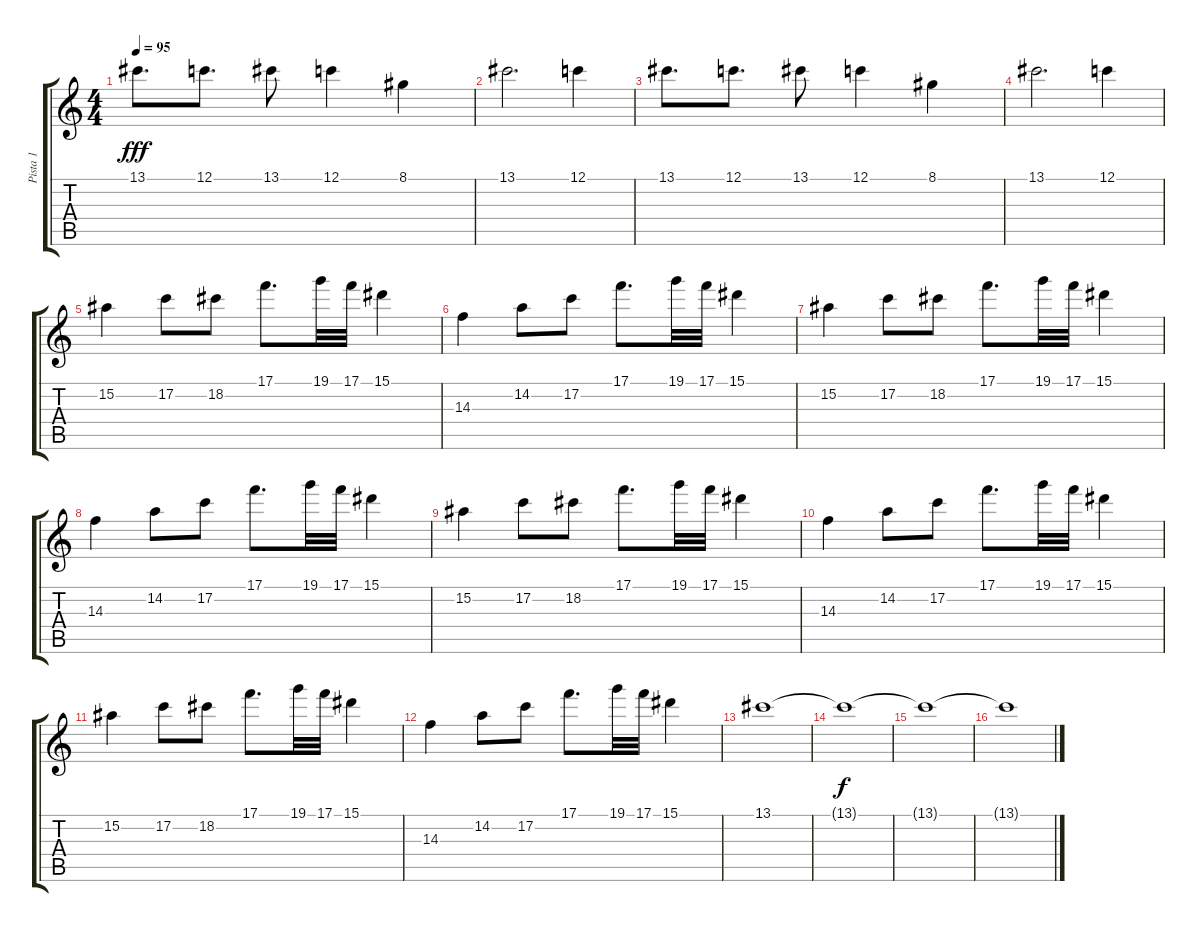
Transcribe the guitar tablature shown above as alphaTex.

\track ("Pista 1" "Pista 1") {instrument overdrivenguitar}
\staff {score tabs}
\tuning (C4 G3 Eb3 Bb2 F2 C2) {hide}
\ts (4 4)
\tempo 95
\clef g2
\ks c
13.1.8{d dy fff} 12.1.8{d} 13.1.8 12.1.4 8.1.4 |
13.1.2{d} 12.1.4 |
13.1.8{d} 12.1.8{d} 13.1.8 12.1.4 8.1.4 |
13.1.2{d} 12.1.4 |
15.2.4 17.2.8 18.2.8 17.1.8{d} 19.1.32 17.1.32 15.1.4 |
14.3.4 14.2.8 17.2.8 17.1.8{d} 19.1.32 17.1.32 15.1.4 |
15.2.4 17.2.8 18.2.8 17.1.8{d} 19.1.32 17.1.32 15.1.4 |
14.3.4 14.2.8 17.2.8 17.1.8{d} 19.1.32 17.1.32 15.1.4 |
15.2.4 17.2.8 18.2.8 17.1.8{d} 19.1.32 17.1.32 15.1.4 |
14.3.4 14.2.8 17.2.8 17.1.8{d} 19.1.32 17.1.32 15.1.4 |
15.2.4 17.2.8 18.2.8 17.1.8{d} 19.1.32 17.1.32 15.1.4 |
14.3.4 14.2.8 17.2.8 17.1.8{d} 19.1.32 17.1.32 15.1.4 |
13.1.1 |
13.1{t}.1{dy f volume 0} |
13.1{t}.1 |
13.1{t}.1
